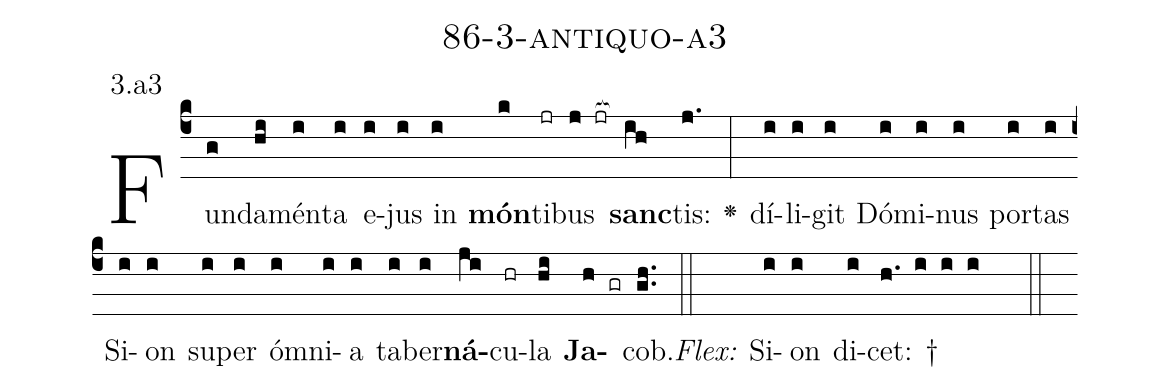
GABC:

name: 86-3-antiquo-a3;
annotation: 3.a3;
%%
(c4)Fun(g)da(hi)mén(i)ta(i) e(i)jus(i) in(i) <b>món</b>(k)ti(jr)bus(j jr[ocb:1{]) <b>sanc</b>(ih[ocb:0}])tis:(j.) <v>\greheightstar</v>(:) dí(i)li(i)git(i) Dó(i)mi(i)nus(i) por(i)tas(i) Si(i)on(i) su(i)per(i) óm(i)ni(i)a(i) ta(i)ber(i)<b>ná</b>(ji)cu(hr)la(hi) <b>Ja</b>(h gr)cob.(gh..) (::)
<i>Flex:</i>()  Si(i)on(i) di(i)cet: †(h. i i i  ::)

%E(i) u(i) o(ji) u(hi) a(h) e.(gh..) (::)
